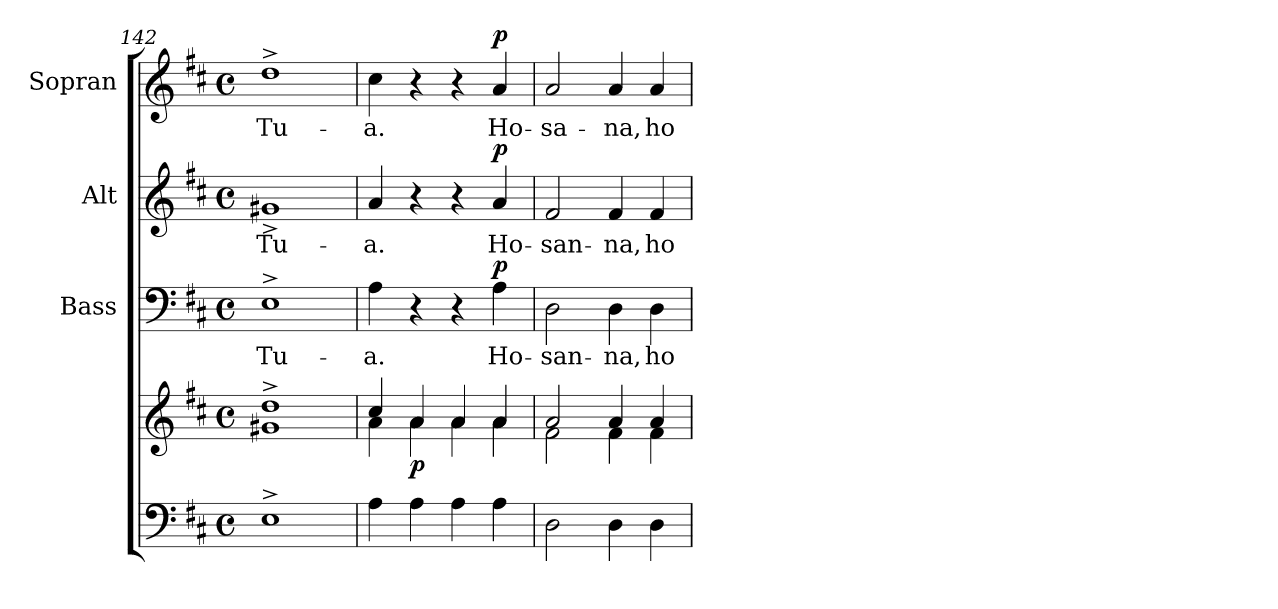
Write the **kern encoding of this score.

**kern	**kern	**dynam	**kern	**text	**dynam	**kern	**text	**dynam	**kern	**text	**dynam
*part4	*part4	*part4	*part3	*part3	*part3	*part2	*part2	*part2	*part1	*part1	*part1
*staff5	*staff4	*staff4/5	*staff3	*staff3	*staff3	*staff2	*staff2	*staff2	*staff1	*staff1	*staff1
*	*	*	*I"Bass	*	*	*I"Alt	*	*	*I"Sopran	*	*
*	*	*	*I'B.	*	*	*I'A.	*	*	*I'S.	*	*
*clefF4	*clefG2	*	*clefF4	*	*	*clefG2	*	*	*clefG2	*	*
*k[f#c#]	*k[f#c#]	*	*k[f#c#]	*	*	*k[f#c#]	*	*	*k[f#c#]	*	*
*D:	*D:	*	*D:	*	*	*D:	*	*	*D:	*	*
*M4/4	*M4/4	*	*M4/4	*	*	*M4/4	*	*	*M4/4	*	*
*met(c)	*met(c)	*	*met(c)	*	*	*met(c)	*	*	*met(c)	*	*
=142	=142	=142	=142	=142	=142	=142	=142	=142	=142	=142	=142
*	*^	*	*	*	*	*	*	*	*	*	*
!	!	!	!	!	!LO:LY:b	!	!	!LO:LY:b	!	!	!LO:LY:b	!
1E^>	1dd^>	1g#X	.	1E^>	Tu-	.	1g#X^<	Tu-	.	1dd^>	Tu-	.
=143	=143	=143	=143	=143	=143	=143	=143	=143	=143	=143	=143	=143
!	!	!	!	!	!LO:LY:b	!	!	!LO:LY:b	!	!	!LO:LY:b	!
4A\	4cc#/	4a\	.	4A\	-a.	.	4a/	-a.	.	4cc#\	-a.	.
!	!	!	!LO:DY:b	!	!	!	!	!	!	!	!	!
4A\	4a/	4a\	p	4r	.	.	4r	.	.	4r	.	.
4A\	4a/	4a\	.	4r	.	.	4r	.	.	4r	.	.
!	!	!	!	!	!LO:LY:b	!LO:DY:a	!	!LO:LY:b	!LO:DY:a	!	!LO:LY:b	!LO:DY:a
4A\	4a/	4a\	.	4A\	Ho-	p	4a/	Ho-	p	4a/	Ho-	p
=144	=144	=144	=144	=144	=144	=144	=144	=144	=144	=144	=144	=144
!	!	!	!	!	!LO:LY:b	!	!	!LO:LY:b	!	!	!LO:LY:b	!
2D\	2a/	2f#\	.	2D\	-san-	.	2f#/	-san-	.	2a/	-sa-	.
!	!	!	!	!	!LO:LY:b	!	!	!LO:LY:b	!	!	!LO:LY:b	!
4D\	4a/	4f#\	.	4D\	-na,	.	4f#/	-na,	.	4a/	-na,	.
!	!	!	!	!	!LO:LY:b	!	!	!LO:LY:b	!	!	!LO:LY:b	!
4D\	4a/	4f#\	.	4D\	ho-	.	4f#/	ho-	.	4a/	ho-	.
*	*v	*v	*	*	*	*	*	*	*	*	*	*
=	=	=	=	=	=	=	=	=	=	=	=
*-	*-	*-	*-	*-	*-	*-	*-	*-	*-	*-	*-
